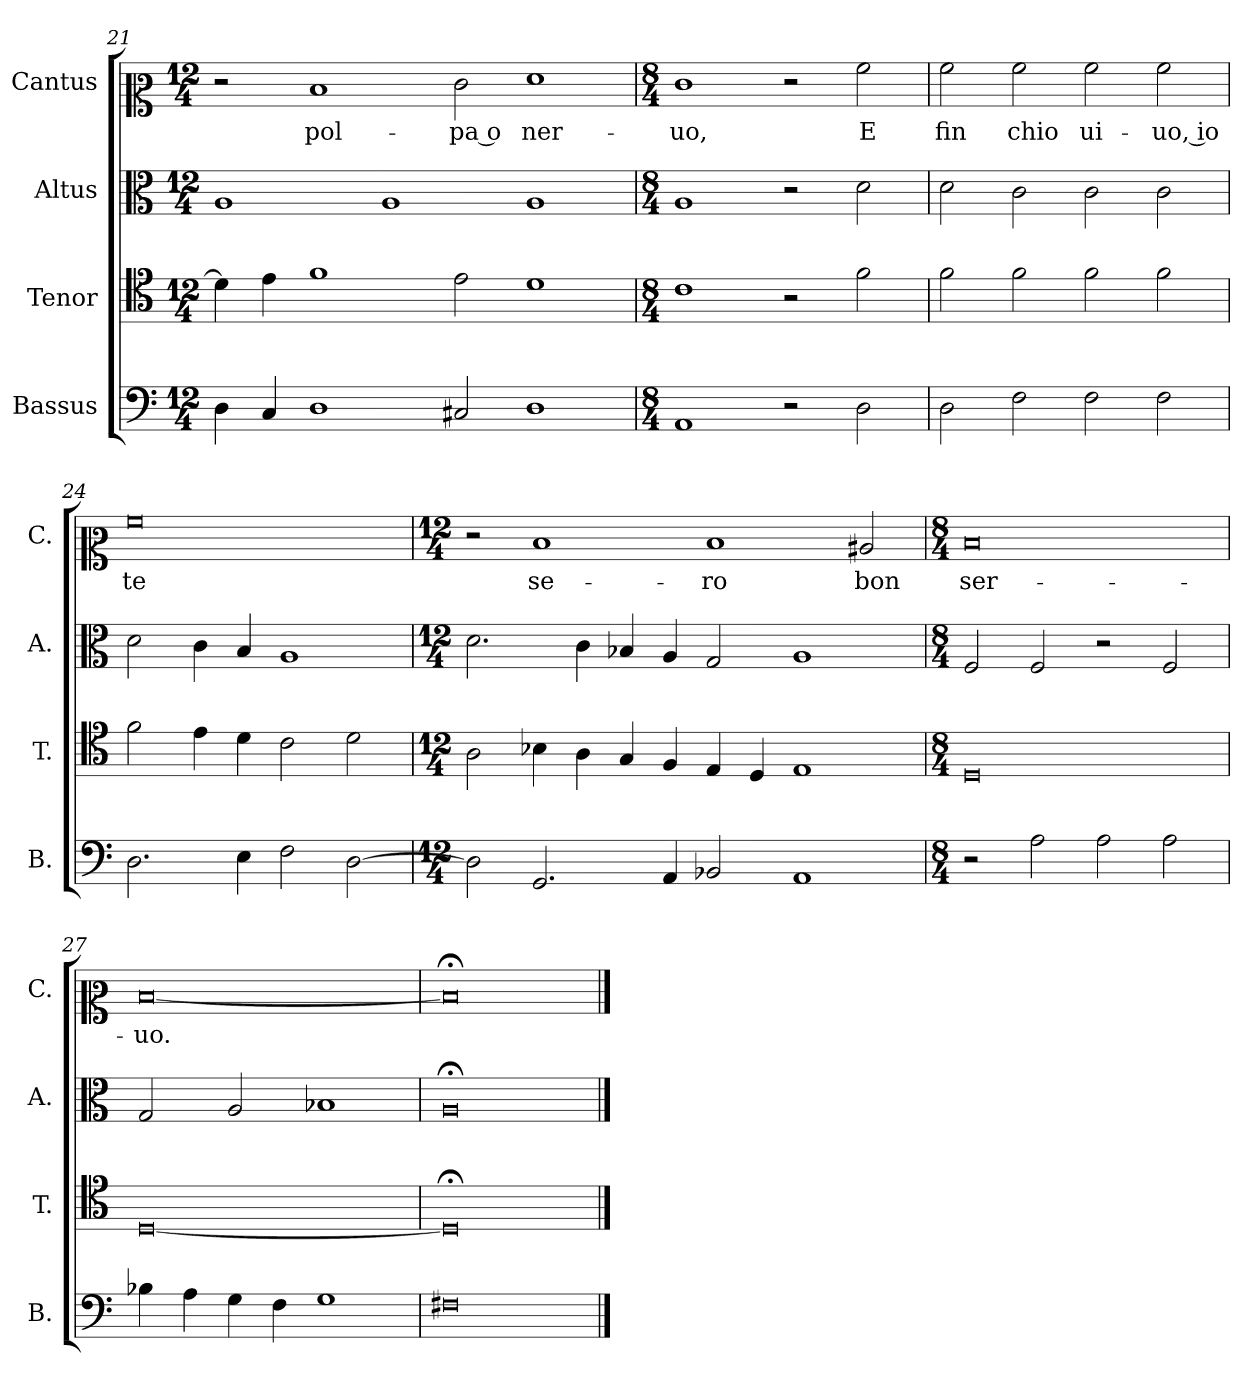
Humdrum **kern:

**kern	**kern	**kern	**kern	**text
*part4	*part3	*part2	*part1	*part1
*staff4	*staff3	*staff2	*staff1	*staff1
*I"Bassus	*I"Tenor	*I"Altus	*I"Cantus	*
*I'B.	*I'T.	*I'A.	*I'C.	*
*clefF4	*clefC4	*clefC3	*clefC2	*
*k[]	*k[]	*k[]	*k[]	*
*M12/4	*M12/4	*M12/4	*M12/4	*
=21	=21	=21	=21	=21
4D\	4d\]	1A	2r	.
4C/	4e\	.	.	.
!	!	!	!	!LO:LY:b
1D	1f	.	1d	pol-
.	.	1A	.	.
!	!	!	!	!LO:LY:b
2C#X/	2e\	.	2e\	-pa o
!	!	!	!	!LO:LY:b
1D	1d	1A	1f	ner-
=22	=22	=22	=22	=22
*M8/4	*M8/4	*M8/4	*M8/4	*
!	!	!	!	!LO:LY:b
1AA	1c	1A	1e	-uo,
2r	2r	2r	2r	.
!	!	!	!	!LO:LY:b
2D\	2f\	2d\	2a\	E
!!LO:LB:g=z
=23	=23	=23	=23	=23
!	!	!	!	!LO:LY:b
2D\	2f\	2d\	2a\	fin
!	!	!	!	!LO:LY:b
2F\	2f\	2c\	2a\	chio
!	!	!	!	!LO:LY:b
2F\	2f\	2c\	2a\	ui-
!	!	!	!	!LO:LY:b
2F\	2f\	2c\	2a\	-uo, io
=24	=24	=24	=24	=24
!	!	!	!	!LO:LY:b
2.D\	2f\	2d\	0a	te
.	4e\	4c\	.	.
4E\	4d\	4B/	.	.
2F\	2c\	1A	.	.
[2D\	2d\	.	.	.
=25	=25	=25	=25	=25
*M12/4	*M12/4	*M12/4	*M12/4	*
2D\]	2A\	2.d\	2r	.
!	!	!	!	!LO:LY:b
2.GG/	4B-X\	.	1d	se-
.	4A\	4c\	.	.
.	4G/	4B-X/	.	.
4AA/	4F/	4A/	.	.
!	!	!	!	!LO:LY:b
2BB-X/	4E/	2G/	1d	-ro
.	4D/	.	.	.
1AA	1E	1A	.	.
!	!	!	!	!LO:LY:b
.	.	.	2c#X/	bon
=26	=26	=26	=26	=26
*M8/4	*M8/4	*M8/4	*M8/4	*
!	!	!	!	!LO:LY:b
2r	0D	2F/	0d	ser-
2A\	.	2F/	.	.
2A\	.	2r	.	.
2A\	.	2F/	.	.
!!LO:PB:g=z
=27	=27	=27	=27	=27
!	!	!	!	!LO:LY:b
4B-X\	[0D	2G/	[0d	-uo.
4A\	.	.	.	.
4G\	.	2A/	.	.
4F\	.	.	.	.
1G	.	1B-X	.	.
=28	=28	=28	=28	=28
0F#X	0D;<]	0A;<	0d;<]	.
==	==	==	==	==
*-	*-	*-	*-	*-
